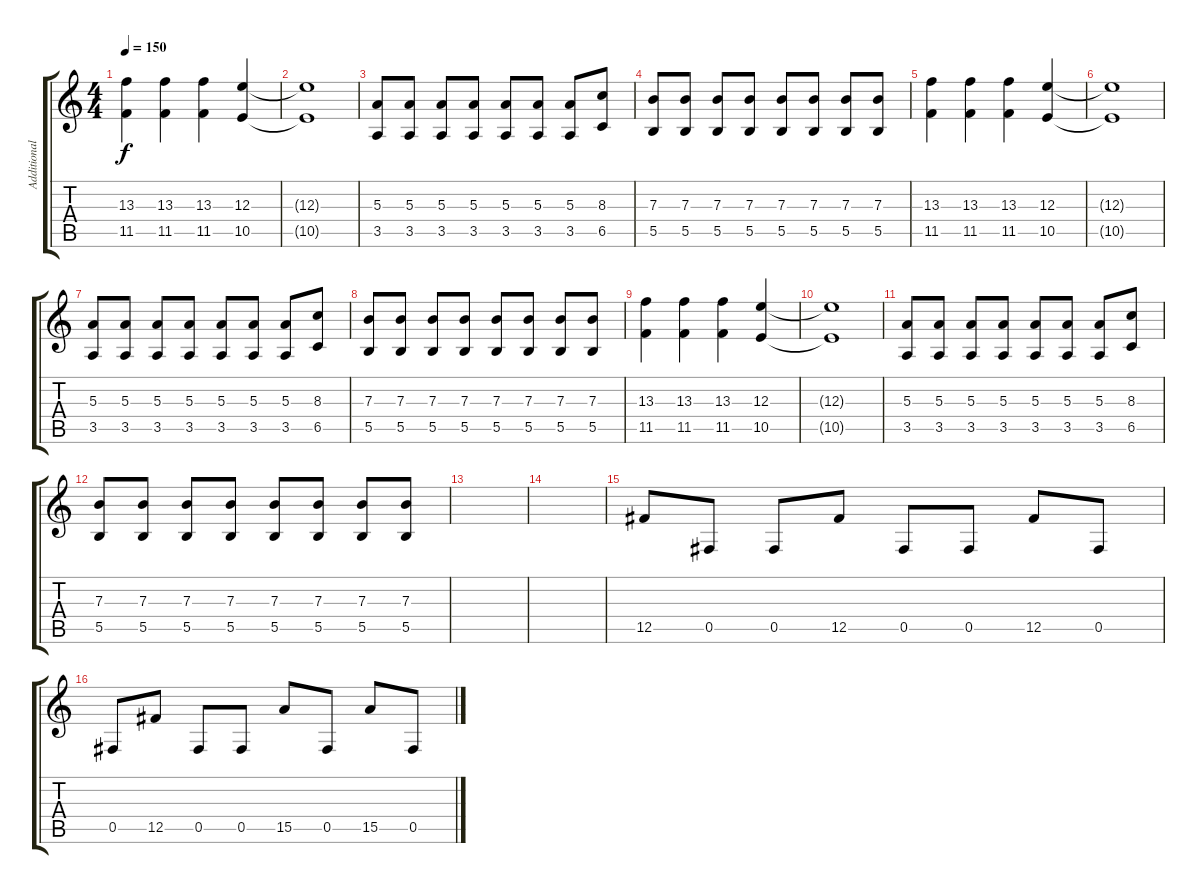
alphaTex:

\track ("Additional Guitar" "Additional") {instrument distortionguitar}
\staff {score tabs}
\tuning (Db4 Ab3 E3 B2 Gb2 B1) {hide}
\ts (4 4)
\tempo 150
\clef g2
\ks c
(13.3 11.5).4{dy f} (13.3 11.5).4 (13.3 11.5).4 (12.3 10.5).4 |
(12.3{t} 10.5{t}).1 |
(5.3 3.5).8 (5.3 3.5).8 (5.3 3.5).8 (5.3 3.5).8 (5.3 3.5).8 (5.3 3.5).8 (5.3 3.5).8 (8.3 6.5).8 |
(7.3 5.5).8 (7.3 5.5).8 (7.3 5.5).8 (7.3 5.5).8 (7.3 5.5).8 (7.3 5.5).8 (7.3 5.5).8 (7.3 5.5).8 |
(13.3 11.5).4{volume 8} (13.3 11.5).4 (13.3 11.5).4 (12.3 10.5).4 |
(12.3{t} 10.5{t}).1 |
(5.3 3.5).8 (5.3 3.5).8 (5.3 3.5).8 (5.3 3.5).8 (5.3 3.5).8 (5.3 3.5).8 (5.3 3.5).8 (8.3 6.5).8 |
(7.3 5.5).8 (7.3 5.5).8 (7.3 5.5).8 (7.3 5.5).8 (7.3 5.5).8 (7.3 5.5).8 (7.3 5.5).8 (7.3 5.5).8 |
(13.3 11.5).4 (13.3 11.5).4 (13.3 11.5).4 (12.3 10.5).4 |
(12.3{t} 10.5{t}).1 |
(5.3 3.5).8 (5.3 3.5).8 (5.3 3.5).8 (5.3 3.5).8 (5.3 3.5).8 (5.3 3.5).8 (5.3 3.5).8 (8.3 6.5).8 |
(7.3 5.5).8 (7.3 5.5).8 (7.3 5.5).8 (7.3 5.5).8 (7.3 5.5).8 (7.3 5.5).8 (7.3 5.5).8 (7.3 5.5).8 |
|
|
12.5.8{volume 13} 0.5.8 0.5.8 12.5.8 0.5.8 0.5.8 12.5.8 0.5.8 |
0.5.8 12.5.8 0.5.8 0.5.8 15.5.8 0.5.8 15.5.8 0.5.8
